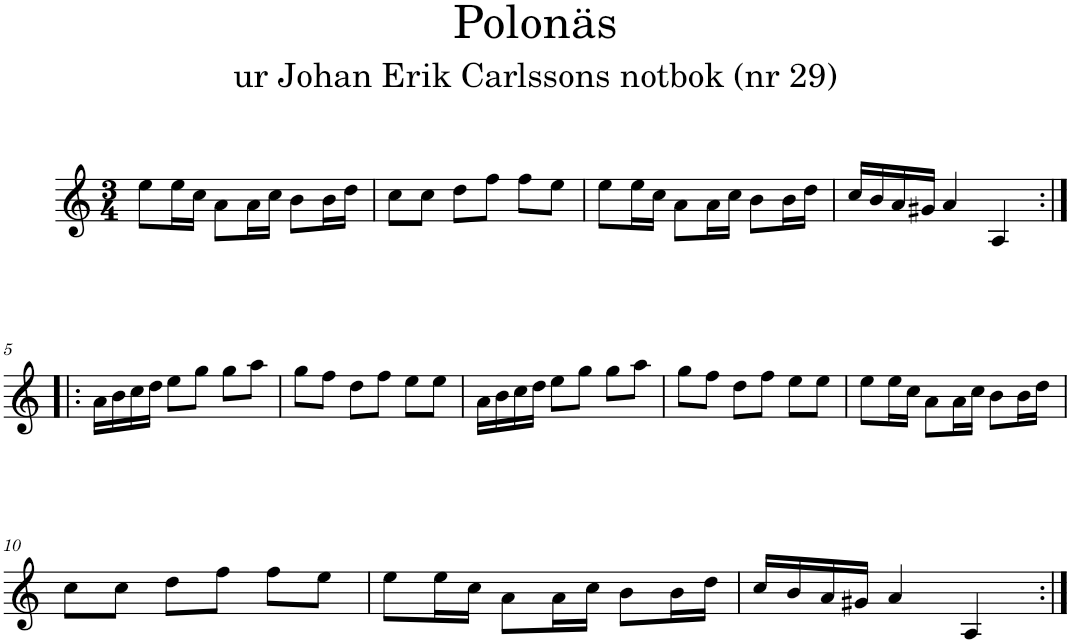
**kern
*part1
*staff1
*I"Piano
*I'Pno
*clefG2
*k[]
*M3/4
=1
8ee\L
16ee\L
16cc\JJ
8a\L
16a\L
16cc\JJ
8b\L
16b\L
16dd\JJ
=2
8cc\L
8cc\J
8dd\L
8ff\J
8ff\L
8ee\J
=3
8ee\L
16ee\L
16cc\JJ
8a\L
16a\L
16cc\JJ
8b\L
16b\L
16dd\JJ
=4
16cc/LL
16b/
16a/
16g#X/JJ
4a/
4A/
!!LO:LB:g=z
=5:|!|:
16a\LL
16b\
16cc\
16dd\JJ
8ee\L
8gg\J
8gg\L
8aa\J
=6
8gg\L
8ff\J
8dd\L
8ff\J
8ee\L
8ee\J
=7
16a\LL
16b\
16cc\
16dd\JJ
8ee\L
8gg\J
8gg\L
8aa\J
=8
8gg\L
8ff\J
8dd\L
8ff\J
8ee\L
8ee\J
=9
8ee\L
16ee\L
16cc\JJ
8a\L
16a\L
16cc\JJ
8b\L
16b\L
16dd\JJ
!!LO:LB:g=z
=10
8cc\L
8cc\J
8dd\L
8ff\J
8ff\L
8ee\J
=11
8ee\L
16ee\L
16cc\JJ
8a\L
16a\L
16cc\JJ
8b\L
16b\L
16dd\JJ
=12
16cc/LL
16b/
16a/
16g#X/JJ
4a/
4A/
=:|!
*-
